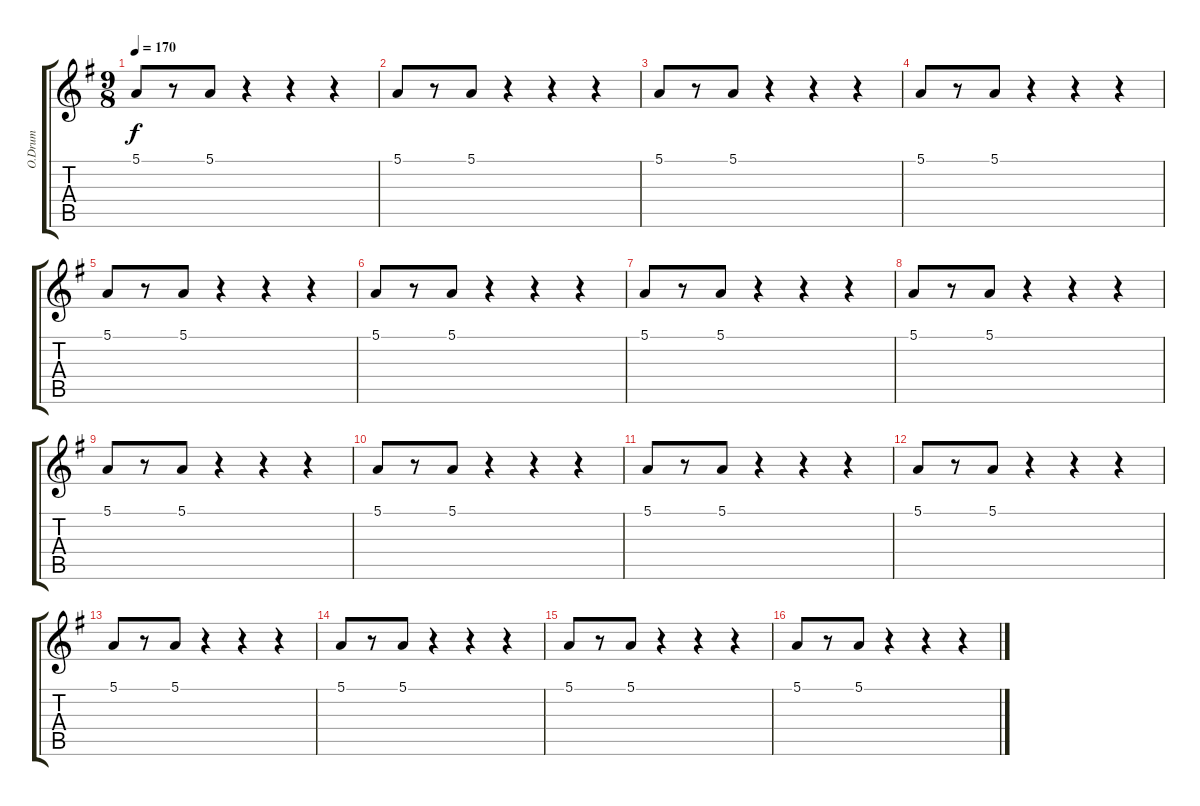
\track ("O.Drum" "O.Drum") {instrument taikodrum}
\staff {score tabs}
\tuning (E4 B3 G3 D3 A2 E2) {hide}
\ts (9 8)
\tempo 170
\clef g2
\ks g
5.1.8{dy f} r.8 5.1.8 r.4 r.4 r.4 |
5.1.8 r.8 5.1.8 r.4 r.4 r.4 |
5.1.8 r.8 5.1.8 r.4 r.4 r.4 |
5.1.8 r.8 5.1.8 r.4 r.4 r.4 |
5.1.8 r.8 5.1.8 r.4 r.4 r.4 |
5.1.8 r.8 5.1.8 r.4 r.4 r.4 |
5.1.8 r.8 5.1.8 r.4 r.4 r.4 |
5.1.8 r.8 5.1.8 r.4 r.4 r.4 |
5.1.8 r.8 5.1.8 r.4 r.4 r.4 |
5.1.8 r.8 5.1.8 r.4 r.4 r.4 |
5.1.8 r.8 5.1.8 r.4 r.4 r.4 |
5.1.8 r.8 5.1.8 r.4 r.4 r.4 |
5.1.8 r.8 5.1.8 r.4 r.4 r.4 |
5.1.8 r.8 5.1.8 r.4 r.4 r.4 |
5.1.8 r.8 5.1.8 r.4 r.4 r.4 |
5.1.8 r.8 5.1.8 r.4 r.4 r.4
